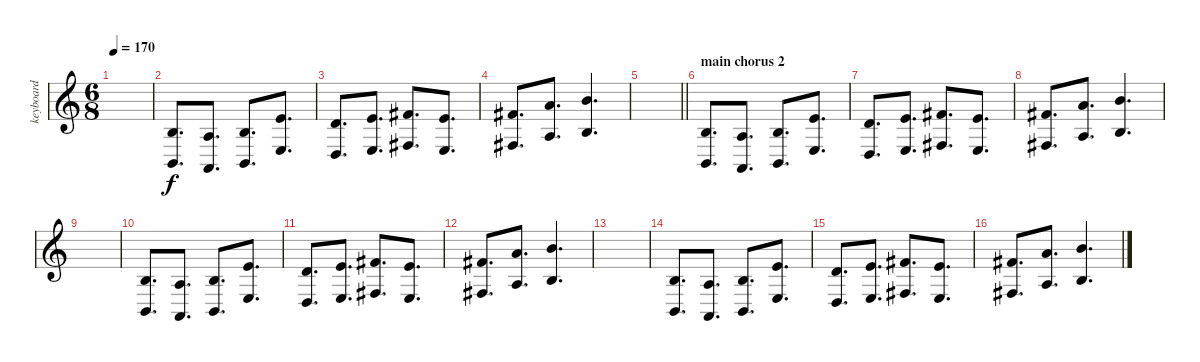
\track ("keyboard" "keyboard") {instrument electricpiano2}
\staff {score}
\tuning (E4 B3 G3 D3 A2 E2) {hide}
\ts (6 8)
\tempo 170
\clef g2
\ks c
|
(9.4 2.5).8{d} (7.4 0.5).8{d} (9.4 2.5).8{d} (9.3 2.4).8{d} |
(7.3 0.4).8{d} (9.3 2.4).8{d} (7.2 4.4).8{d} (9.3 2.4).8{d} |
(7.2 4.4).8{d} (10.2 2.3).8{d} (12.2 4.3).4{d} |
\barLineRight lightlight
|
\section ("" "main chorus 2")
(9.4 2.5).8{d instrument electricpiano2} (7.4 0.5).8{d} (9.4 2.5).8{d} (9.3 2.4).8{d} |
(7.3 0.4).8{d} (9.3 2.4).8{d} (7.2 4.4).8{d} (9.3 2.4).8{d} |
(7.2 4.4).8{d} (10.2 2.3).8{d} (12.2 4.3).4{d} |
|
(9.4 2.5).8{d} (7.4 0.5).8{d} (9.4 2.5).8{d} (9.3 2.4).8{d} |
(7.3 0.4).8{d} (9.3 2.4).8{d} (7.2 4.4).8{d} (9.3 2.4).8{d} |
(7.2 4.4).8{d} (10.2 2.3).8{d} (12.2 4.3).4{d} |
|
(9.4 2.5).8{d} (7.4 0.5).8{d} (9.4 2.5).8{d} (9.3 2.4).8{d} |
(7.3 0.4).8{d} (9.3 2.4).8{d} (7.2 4.4).8{d} (9.3 2.4).8{d} |
(7.2 4.4).8{d} (10.2 2.3).8{d} (12.2 4.3).4{d}
